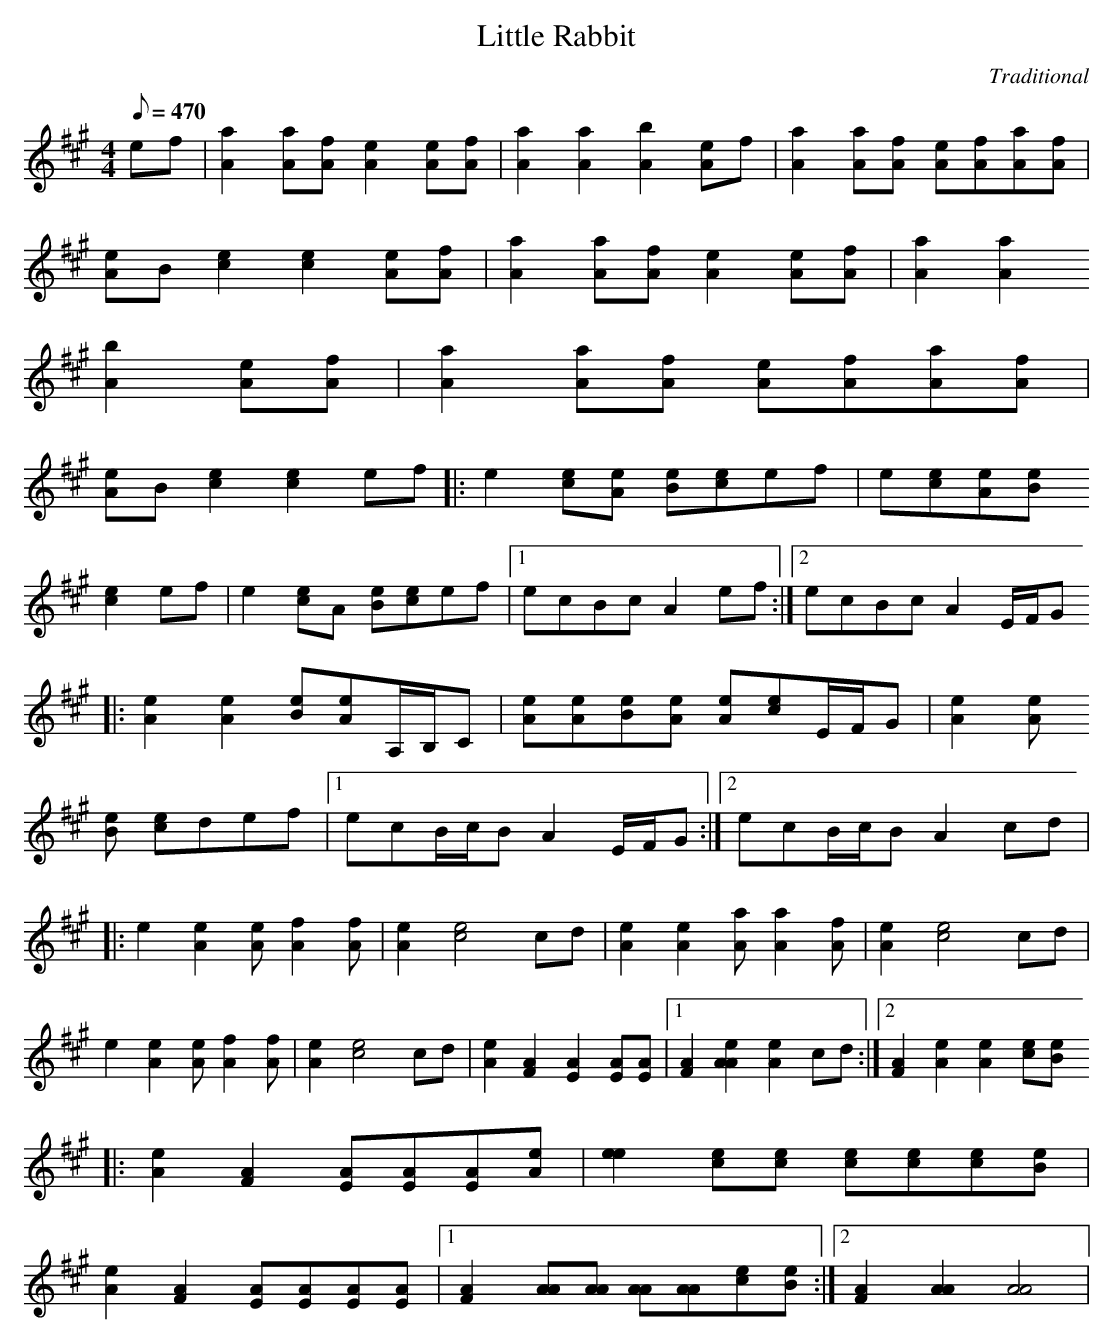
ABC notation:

X:1
T:Little Rabbit
C:Traditional
M:4/4
L:1/8
Q:1/8=470
K:A
ef|[a2A2][aA][fA] [e2A2][eA][fA]|[a2A2][a2A2] [b2A2][eA]f|[a2A2][aA][fA] [eA][fA][aA][fA]|
[eA]B[e2c2] [e2c2][eA][fA]|[a2A2][aA][fA] [e2A2][eA][fA]|[a2A2][a2A2]
[b2A2][eA][fA]|[a2A2][aA][fA] [eA][fA][aA][fA]|
[eA]B[e2c2] [e2c2]ef|:e2[ec][eA] [eB][ec]ef|e[ec][eA][eB]
[e2c2]ef|e2[ec]A [eB][ec]ef|1 ecBc A2ef:|2 ecBc A2E/F/G
|:[e2A2][e2A2] [eB][eA]A,/B,/C|[eA][eA][eB][eA] [eA][ec]E/F/G|[e2A2][eA]
[eB] [ec]def|1 ecB/c/B A2E/F/G:|2 ecB/c/B A2cd |
|:e2[e2A2] [eA][f2A2][fA]|[e2A2][e4c4]cd|[e2A2][e2A2] [aA][a2A2][fA]|[e2A2][e4c4]cd|
e2[e2A2] [eA][f2A2][fA]|[e2A2][e4c4]cd|[e2A2][A2F2] [A2E2][AE][AE]|1 [A2F2][e2A2A2] [e2A2]cd:|2 [A2F2][e2A2] [e2A2][ec][eB]
|:[e2A2][A2F2] [AE][AE][AE][eA]|[e2e2][ec][ec] [ec][ec][ec][eB]|
[e2A2][A2F2] [AE][AE][AE][AE]|1 [A2F2][AA][AA] [AA][AA][ec][eB]:|2 [A2F2][A2A2][A4A4]|
